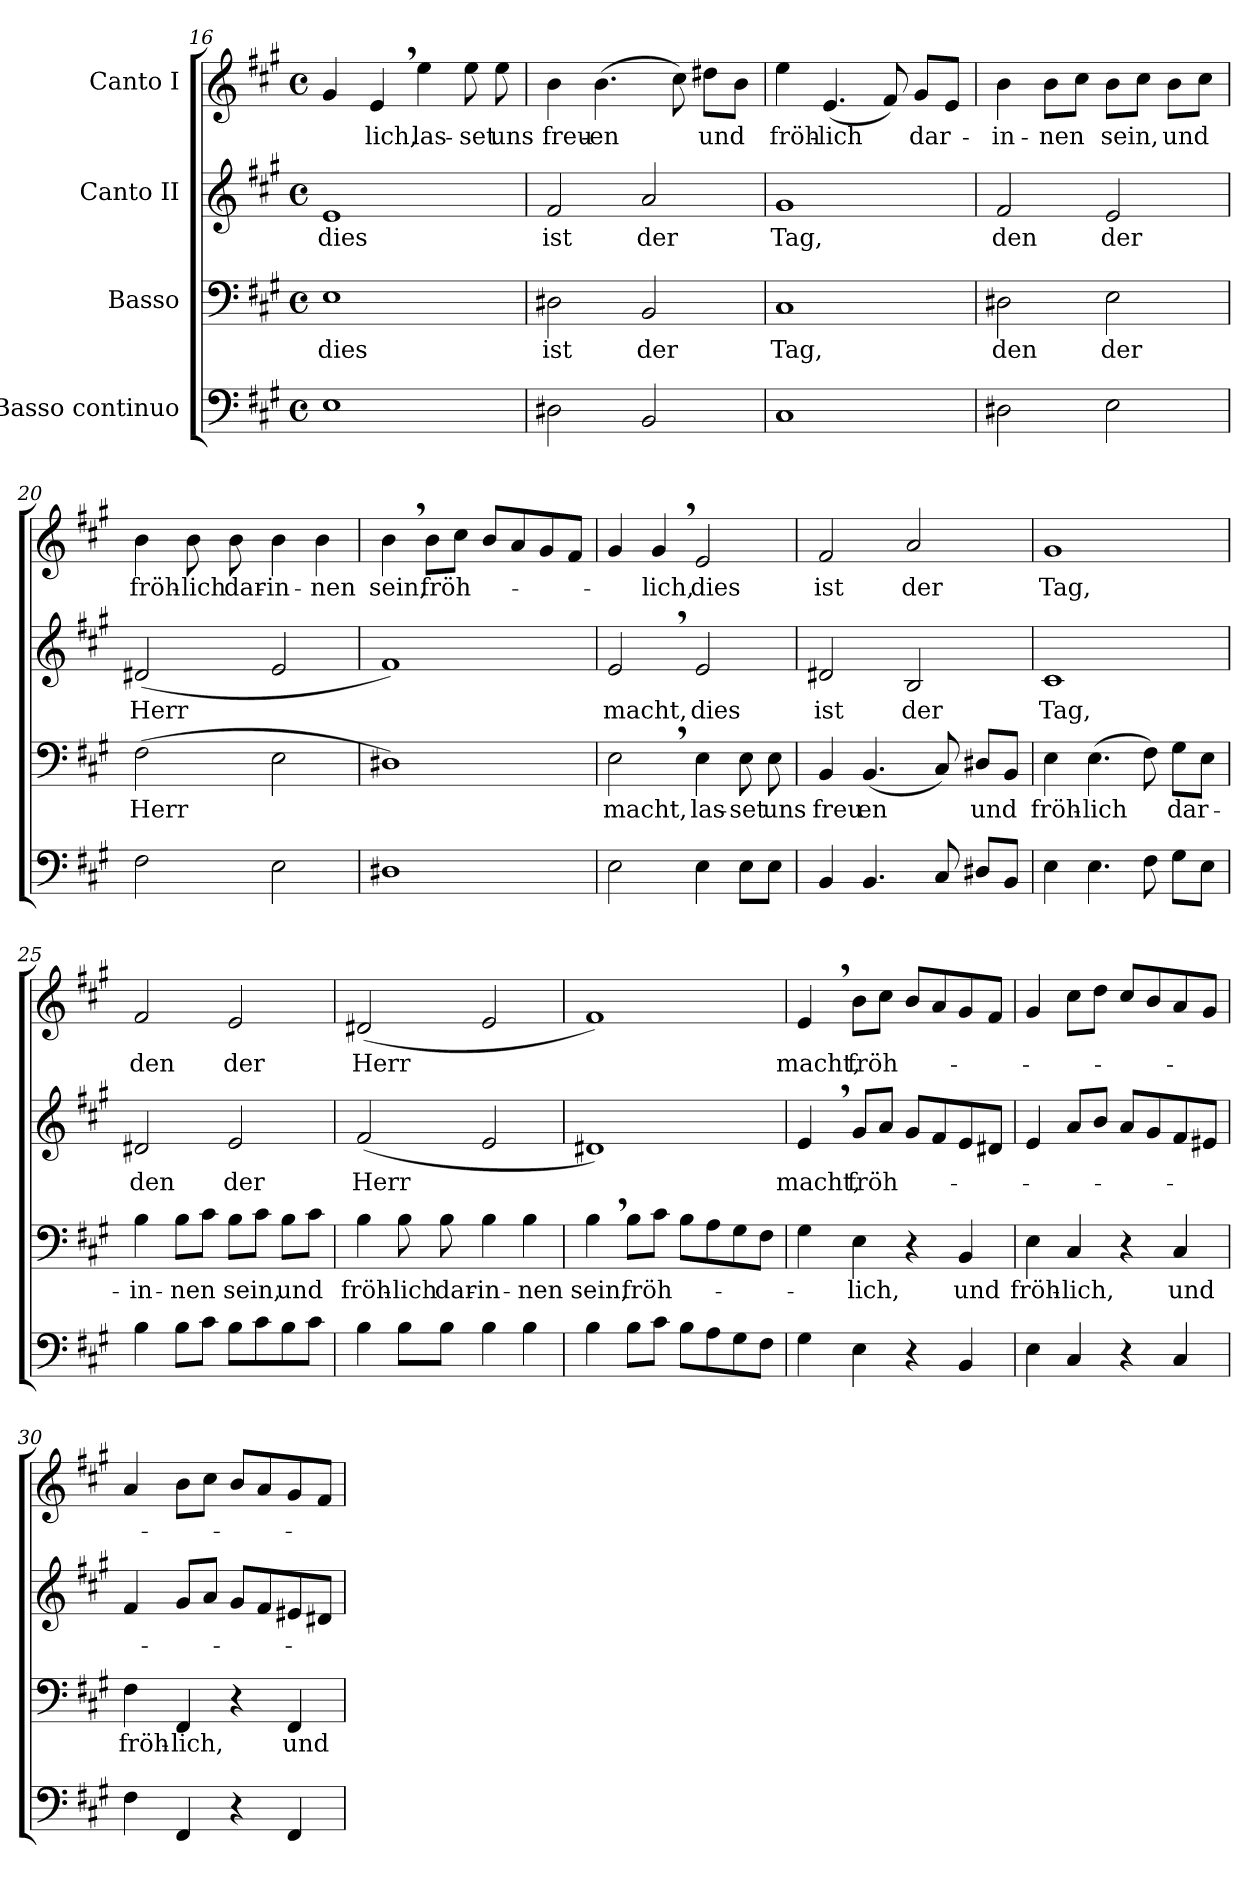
**kern	**kern	**text	**kern	**text	**kern	**text
*part4	*part3	*part3	*part2	*part2	*part1	*part1
*staff4	*staff3	*staff3	*staff2	*staff2	*staff1	*staff1
*I"Basso continuo	*I"Basso	*	*I"Canto II	*	*I"Canto I	*
*clefF4	*clefF4	*	*clefG2	*	*clefG2	*
*k[f#c#g#]	*k[f#c#g#]	*	*k[f#c#g#]	*	*k[f#c#g#]	*
*A:	*A:	*	*A:	*	*A:	*
*M4/4	*M4/4	*	*M4/4	*	*M4/4	*
*met(c)	*met(c)	*	*met(c)	*	*met(c)	*
=16	=16	=16	=16	=16	=16	=16
1E	1E	dies	1e	dies	4g#/	.
.	.	.	.	.	4e,/	-lich,
.	.	.	.	.	4ee\	las-
.	.	.	.	.	8ee\	-set
.	.	.	.	.	8ee\	uns
!!LO:LB:g=z
=17	=17	=17	=17	=17	=17	=17
2D#X\	2D#X\	ist	2f#/	ist	4b\	freu-
.	.	.	.	.	(>4.b\	-en
2BB/	2BB/	der	2a/	der	.	.
.	.	.	.	.	8cc#\)	.
.	.	.	.	.	8dd#X\L	und
.	.	.	.	.	8b\J	.
=18	=18	=18	=18	=18	=18	=18
1C#	1C#	Tag,	1g#	Tag,	4ee\	fröh-
.	.	.	.	.	(4.e/	-lich
.	.	.	.	.	8f#/)	.
.	.	.	.	.	8g#/L	dar-
.	.	.	.	.	8e/J	.
=19	=19	=19	=19	=19	=19	=19
2D#X\	2D#X\	den	2f#/	den	4b\	-in-
.	.	.	.	.	8b\L	-nen
.	.	.	.	.	8cc#\J	.
2E\	2E\	der	2e/	der	8b\L	sein,
.	.	.	.	.	8cc#\J	.
.	.	.	.	.	8b\L	und
.	.	.	.	.	8cc#\J	.
=20	=20	=20	=20	=20	=20	=20
2F#\	(>2F#\	Herr	(2d#X/	Herr	4b\	fröh-
.	.	.	.	.	8b\	-lich
.	.	.	.	.	8b\	dar-
2E\	2E\	.	2e/	.	4b\	-in-
.	.	.	.	.	4b\	-nen
!!LO:LB:g=z
=21	=21	=21	=21	=21	=21	=21
1D#X	1D#X)	.	1f#)	.	4b,\	sein,
.	.	.	.	.	8b\L	fröh-
.	.	.	.	.	8cc#\J	.
.	.	.	.	.	8b/L	.
.	.	.	.	.	8a/	.
.	.	.	.	.	8g#/	.
.	.	.	.	.	8f#/J	.
=22	=22	=22	=22	=22	=22	=22
2E\	2E,\	macht,	2e,/	macht,	4g#/	.
.	.	.	.	.	4g#,/	-lich,
4E\	4E\	las-	2e/	dies	2e/	dies
8E\L	8E\	-set	.	.	.	.
8E\J	8E\	uns	.	.	.	.
=23	=23	=23	=23	=23	=23	=23
4BB/	4BB/	freu	2d#X/	ist	2f#/	ist
4.BB/	(4.BB/	en	.	.	.	.
.	.	.	2B/	der	2a/	der
8C#/	8C#/)	.	.	.	.	.
8D#X/L	8D#X/L	und	.	.	.	.
8BB/J	8BB/J	.	.	.	.	.
=24	=24	=24	=24	=24	=24	=24
4E\	4E\	fröh-	1c#	Tag,	1g#	Tag,
4.E\	(>4.E\	-lich	.	.	.	.
8F#\	8F#\)	.	.	.	.	.
8G#\L	8G#\L	dar-	.	.	.	.
8E\J	8E\J	.	.	.	.	.
!!LO:PB:g=z
=25	=25	=25	=25	=25	=25	=25
4B\	4B\	-in-	2d#X/	den	2f#/	den
8B\L	8B\L	-nen	.	.	.	.
8c#\J	8c#\J	.	.	.	.	.
8B\L	8B\L	sein,	2e/	der	2e/	der
8c#\	8c#\J	.	.	.	.	.
8B\	8B\L	und	.	.	.	.
8c#\J	8c#\J	.	.	.	.	.
=26	=26	=26	=26	=26	=26	=26
4B\	4B\	fröh-	(2f#/	Herr	(2d#X/	Herr
8B\L	8B\	-lich	.	.	.	.
8B\J	8B\	dar-	.	.	.	.
4B\	4B\	-in-	2e/	.	2e/	.
4B\	4B\	-nen	.	.	.	.
=27	=27	=27	=27	=27	=27	=27
4B\	4B,\	sein,	1d#X)	.	1f#)	.
8B\L	8B\L	fröh-	.	.	.	.
8c#\J	8c#\J	.	.	.	.	.
8B\L	8B\L	.	.	.	.	.
8A\	8A\	.	.	.	.	.
8G#\	8G#\	.	.	.	.	.
8F#\J	8F#\J	.	.	.	.	.
!!LO:LB:g=z
=28	=28	=28	=28	=28	=28	=28
4G#\	4G#\	.	4e,/	macht,	4e,/	macht,
4E\	4E\	-lich,	8g#/L	fröh-	8b\L	fröh-
.	.	.	8a/J	.	8cc#\J	.
4r	4r	.	8g#/L	.	8b/L	.
.	.	.	8f#/	.	8a/	.
4BB/	4BB/	und	8e/	.	8g#/	.
.	.	.	8d#X/J	.	8f#/J	.
=29	=29	=29	=29	=29	=29	=29
4E\	4E\	fröh-	4e/	.	4g#/	.
4C#/	4C#/	-lich,	8a/L	.	8cc#\L	.
.	.	.	8b/J	.	8dd\J	.
4r	4r	.	8a/L	.	8cc#/L	.
.	.	.	8g#/	.	8b/	.
4C#/	4C#/	und	8f#/	.	8a/	.
.	.	.	8e#X/J	.	8g#/J	.
=30	=30	=30	=30	=30	=30	=30
4F#\	4F#\	fröh-	4f#/	.	4a/	.
4FF#/	4FF#/	-lich,	8g#/L	.	8b\L	.
.	.	.	8a/J	.	8cc#\J	.
4r	4r	.	8g#/L	.	8b/L	.
.	.	.	8f#/	.	8a/	.
4FF#/	4FF#/	und	8e#X/	.	8g#/	.
.	.	.	8d#X/J	.	8f#/J	.
=	=	=	=	=	=	=
*-	*-	*-	*-	*-	*-	*-
